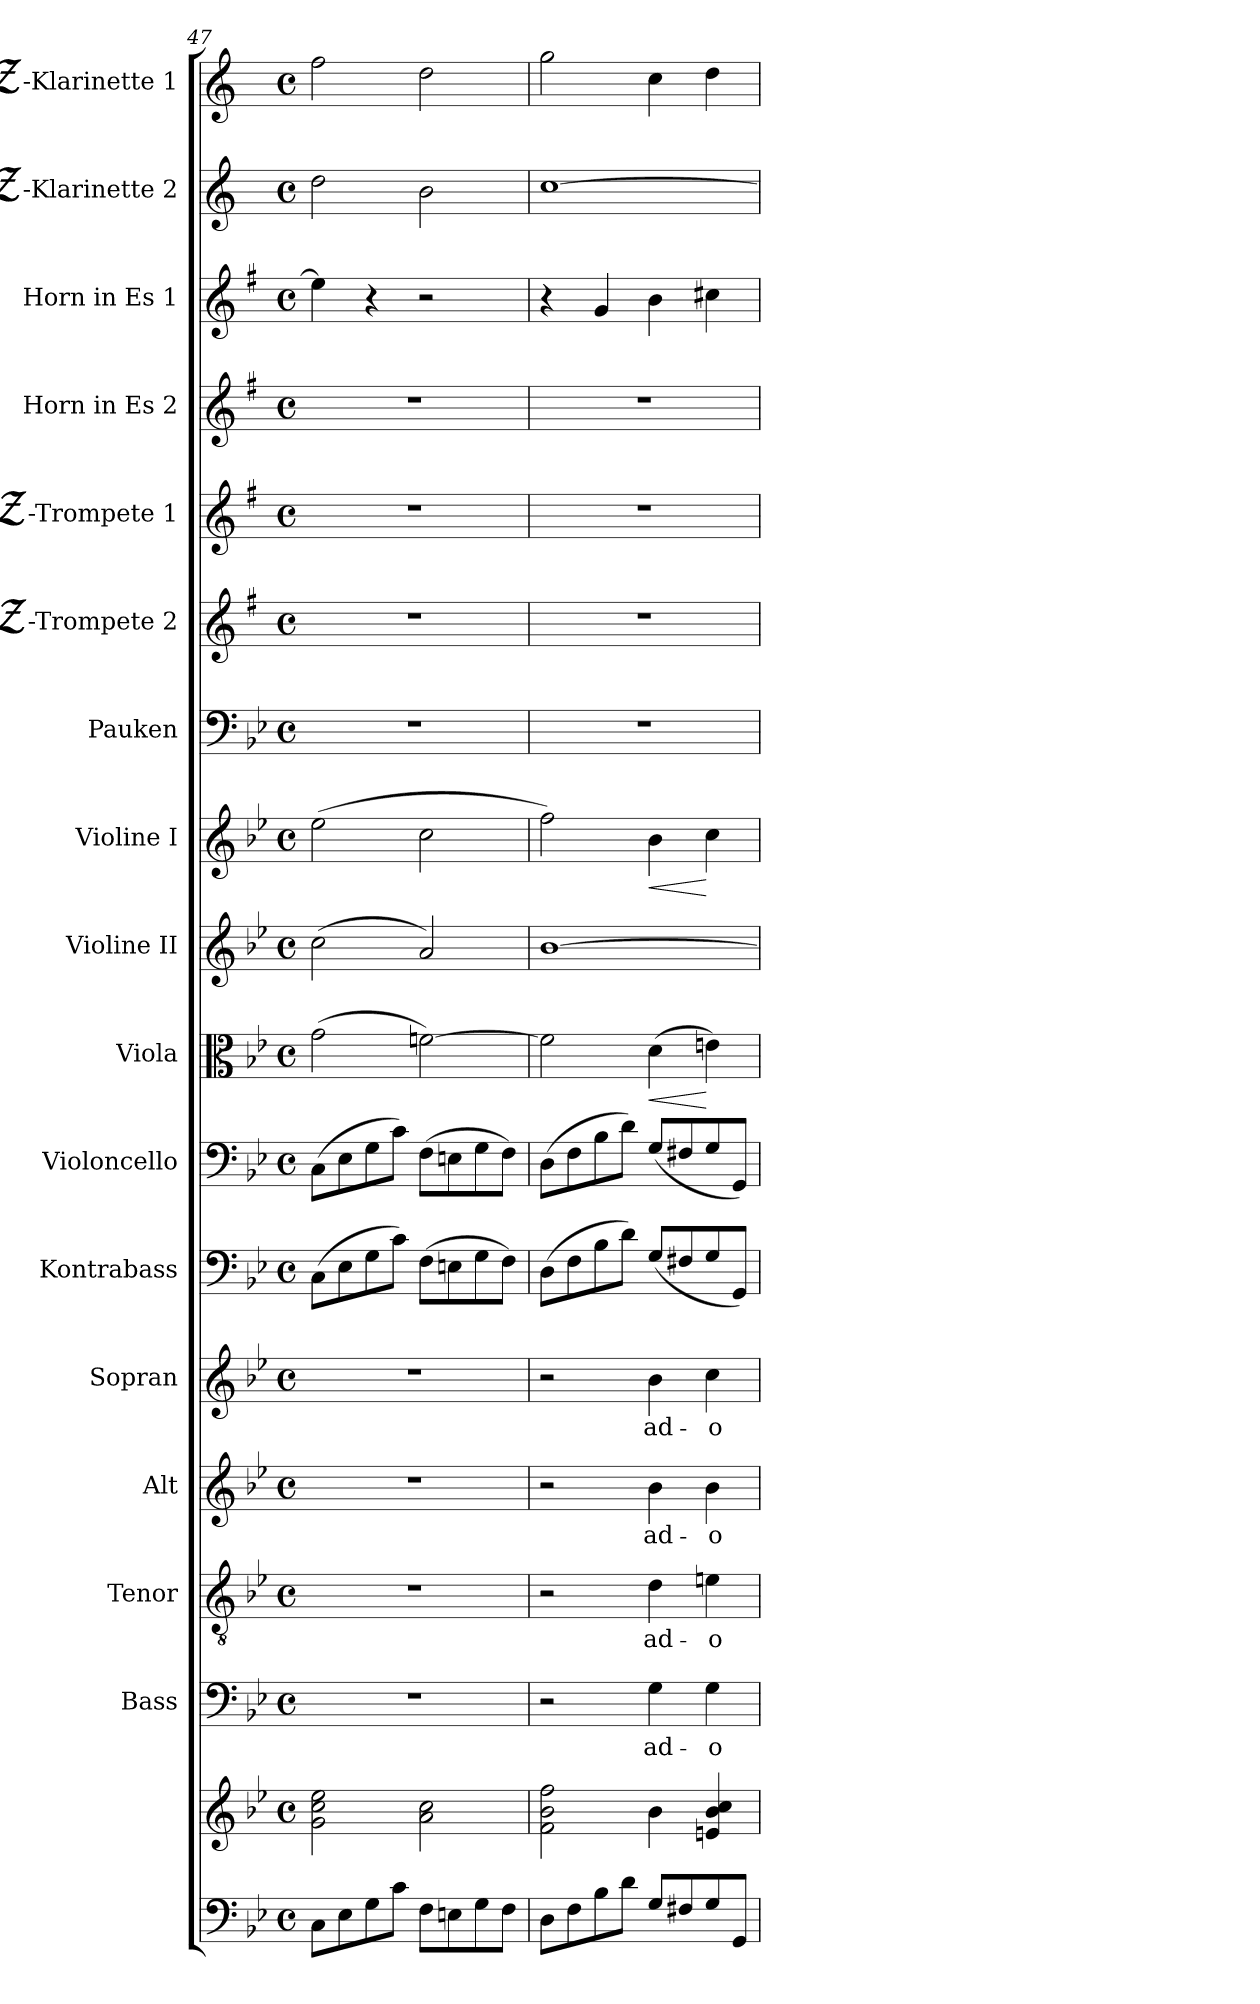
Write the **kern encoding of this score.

**kern	**kern	**kern	**text	**kern	**text	**kern	**text	**kern	**text	**kern	**kern	**kern	**dynam	**kern	**kern	**dynam	**kern	**kern	**kern	**kern	**kern	**kern	**kern
*part17	*part17	*part16	*part16	*part15	*part15	*part14	*part14	*part13	*part13	*part12	*part11	*part10	*part10	*part9	*part8	*part8	*part7	*part6	*part5	*part4	*part3	*part2	*part1
*staff18	*staff17	*staff16	*staff16	*staff15	*staff15	*staff14	*staff14	*staff13	*staff13	*staff12	*staff11	*staff10	*staff10	*staff9	*staff8	*staff8	*staff7	*staff6	*staff5	*staff4	*staff3	*staff2	*staff1
*	*	*I"Bass	*	*I"Tenor	*	*I"Alt	*	*I"Sopran	*	*I"Kontrabass	*I"Violoncello	*I"Viola	*	*I"Violine II	*I"Violine I	*	*I"Pauken	*I"Bb-Trompete 2	*I"Bb-Trompete 1	*I"Horn in Es 2	*I"Horn in Es 1	*I"Bb-Klarinette 2	*I"Bb-Klarinette 1
*	*	*I'B.	*	*I'T.	*	*I'A.	*	*I'S.	*	*I'Kb.	*I'Vc.	*I'Vla.	*	*I'Vl. II	*I'Vl. I	*	*I'Pk.	*I'Bb Trp. 2	*I'Bb Trp. 1	*	*	*I'Bb Kl. 2	*I'Bb Kl. 1
*clefF4	*clefG2	*clefF4	*	*clefGv2	*	*clefG2	*	*clefG2	*	*clefF4	*clefF4	*clefC3	*	*clefG2	*clefG2	*	*clefF4	*clefG2	*clefG2	*clefG2	*clefG2	*clefG2	*clefG2
*	*	*	*	*	*	*	*	*	*	*ITrd7c12	*	*	*	*	*	*	*	*ITrd-2c-3	*ITrd-2c-3	*ITrd5c9	*ITrd5c9	*ITrd1c2	*ITrd1c2
*k[b-e-]	*k[b-e-]	*k[b-e-]	*	*k[b-e-]	*	*k[b-e-]	*	*k[b-e-]	*	*k[b-e-]	*k[b-e-]	*k[b-e-]	*	*k[b-e-]	*k[b-e-]	*	*k[b-e-]	*k[b-e-]	*k[b-e-]	*k[b-e-]	*k[b-e-]	*k[b-e-]	*k[b-e-]
*B-:	*B-:	*B-:	*	*B-:	*	*B-:	*	*B-:	*	*B-:	*B-:	*B-:	*	*B-:	*B-:	*	*B-:	*B-:	*B-:	*B-:	*B-:	*B-:	*B-:
*M4/4	*M4/4	*M4/4	*	*M4/4	*	*M4/4	*	*M4/4	*	*M4/4	*M4/4	*M4/4	*	*M4/4	*M4/4	*	*M4/4	*M4/4	*M4/4	*M4/4	*M4/4	*M4/4	*M4/4
*met(c)	*met(c)	*met(c)	*	*met(c)	*	*met(c)	*	*met(c)	*	*met(c)	*met(c)	*met(c)	*	*met(c)	*met(c)	*	*met(c)	*met(c)	*met(c)	*met(c)	*met(c)	*met(c)	*met(c)
=47	=47	=47	=47	=47	=47	=47	=47	=47	=47	=47	=47	=47	=47	=47	=47	=47	=47	=47	=47	=47	=47	=47	=47
8C\L	2g\ 2cc\ 2ee-\	1r	.	1r	.	1r	.	1r	.	(>8CC\L	(>8C\L	(>2g\	.	(>2cc\	(>2ee-\	.	1r	1r	1r	1r	4g\]	2cc\	2ee-\
8E-\	.	.	.	.	.	.	.	.	.	8EE-\	8E-\	.	.	.	.	.	.	.	.	.	.	.	.
8G\	.	.	.	.	.	.	.	.	.	8GG\	8G\	.	.	.	.	.	.	.	.	.	4r	.	.
8c\J	.	.	.	.	.	.	.	.	.	8C\J)	8c\J)	.	.	.	.	.	.	.	.	.	.	.	.
8F\L	2a\ 2cc\	.	.	.	.	.	.	.	.	(>8FF\L	(>8F\L	[2fn\)	.	2a/)	2cc\	.	.	.	.	.	2r	2a\	2cc\
8En\	.	.	.	.	.	.	.	.	.	8EEn\	8En\	.	.	.	.	.	.	.	.	.	.	.	.
8G\	.	.	.	.	.	.	.	.	.	8GG\	8G\	.	.	.	.	.	.	.	.	.	.	.	.
8F\J	.	.	.	.	.	.	.	.	.	8FF\J)	8F\J)	.	.	.	.	.	.	.	.	.	.	.	.
=48	=48	=48	=48	=48	=48	=48	=48	=48	=48	=48	=48	=48	=48	=48	=48	=48	=48	=48	=48	=48	=48	=48	=48
8D\L	2f\ 2b-\ 2ff\	2r	.	2r	.	2r	.	2r	.	(>8DD\L	(>8D\L	2f\]	.	[1b-	2ff\)	.	1r	1r	1r	1r	4r	[1b-	2ff\
8F\	.	.	.	.	.	.	.	.	.	8FF\	8F\	.	.	.	.	.	.	.	.	.	.	.	.
8B-\	.	.	.	.	.	.	.	.	.	8BB-\	8B-\	.	.	.	.	.	.	.	.	.	4B-/	.	.
8d\J	.	.	.	.	.	.	.	.	.	8D\J)	8d\J)	.	.	.	.	.	.	.	.	.	.	.	.
!	!	!	!LO:LY:b	!	!LO:LY:b	!	!LO:LY:b	!	!LO:LY:b	!	!	!	!LO:HP:b	!	!	!LO:HP:b	!	!	!	!	!	!	!
8G/L	4b-\	4G\	ad-	4d\	ad-	4b-\	ad-	4b-\	ad-	(<8GG/L	(<8G/L	(>4d\	<	.	4b-\	<	.	.	.	.	4d\	.	4b-\
8F#X/	.	.	.	.	.	.	.	.	.	8FF#X/	8F#X/	.	.	.	.	.	.	.	.	.	.	.	.
!	!	!	!LO:LY:b	!	!LO:LY:b	!	!LO:LY:b	!	!LO:LY:b	!	!	!	!	!	!	!	!	!	!	!	!	!	!
8G/	4en/ 4b-/ 4cc/	4G\	-o-	4en\	-o-	4b-\	-o-	4cc\	-o-	8GG/	8G/	4en\)	[	.	4cc\	[	.	.	.	.	4en\	.	4cc\
8GG/J	.	.	.	.	.	.	.	.	.	8GGG/J)	8GG/J)	.	.	.	.	.	.	.	.	.	.	.	.
=	=	=	=	=	=	=	=	=	=	=	=	=	=	=	=	=	=	=	=	=	=	=	=
*-	*-	*-	*-	*-	*-	*-	*-	*-	*-	*-	*-	*-	*-	*-	*-	*-	*-	*-	*-	*-	*-	*-	*-
